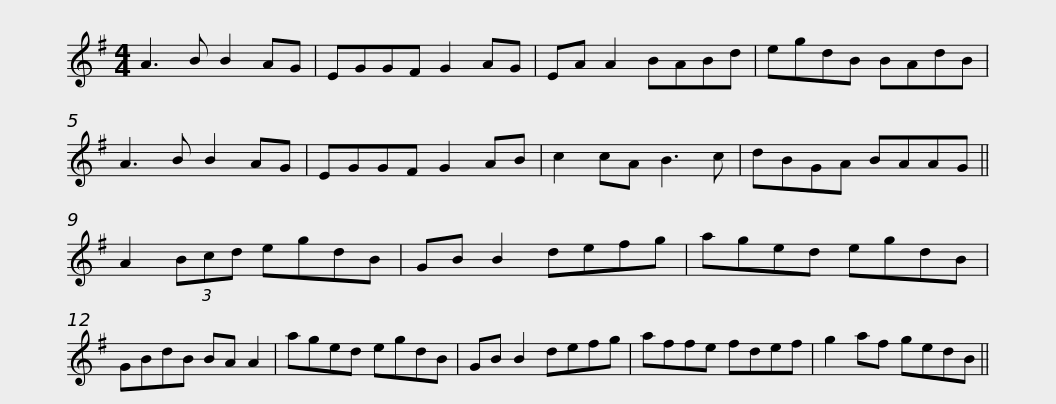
X:1
L:1/8
M:4/4
I:linebreak $
K:G
V:1 treble
V:1
 A3 B B2 AG | EGGF G2 AG | EA A2 BABd | egdB BAdB | A3 B B2 AG | %5
 EGGF G2 AB |$ c2 cA B3 c | dBGA BAAG || A2 (3Bcd egdB | GB B2 defg | %10
 aged egdB | GBdB BA A2 |$ aged egdB | GB B2 defg | affe fdef | %15
 g2 af gedB || %16
